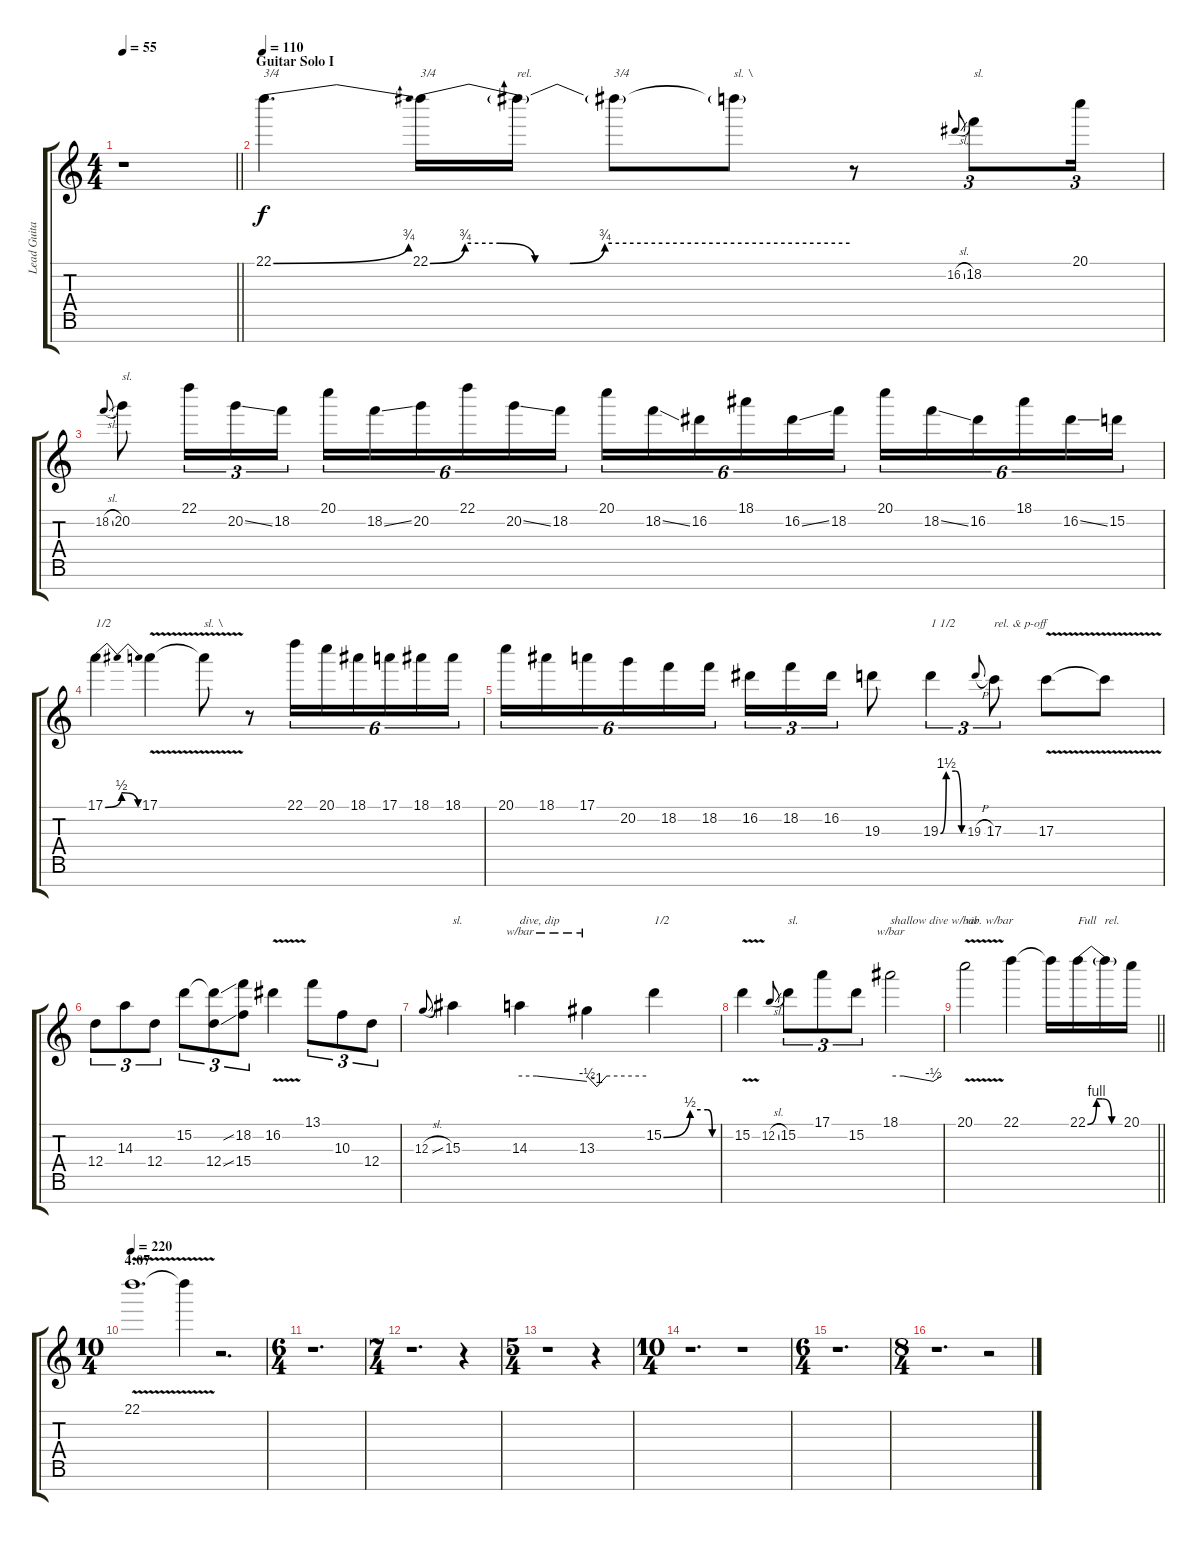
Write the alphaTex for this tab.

\track ("Lead Guitar" "Lead Guita") {instrument distortionguitar}
\staff {score tabs}
\tuning (E4 B3 G3 D3 A2 E2 B1) {hide}
\ts (4 4)
\tempo 55
\clef g2
\barLineRight lightlight
\ks c
r.1{dy f} |
\section ("" "Guitar Solo I")
\tempo 110
22.1{be (bend 0 0 60 3)}.4{d txt "3/4"} 22.1{be (custom 0 0 5 3 10 3 15 0 20 0 25 3 60 3)}.16{txt "3/4"} 22.1{t}.16{txt "rel."} 22.1{t}.8{txt "3/4"} 22.1{t}.8{txt "sl. \\"} r.8 16.2{sl}.8{gr onbeat} 18.2.8{tu (3 2) txt "sl."} 20.1.16{tu (3 2)} |
18.2{sl}.8{gr onbeat} 20.2.8{txt "sl."} 22.1.16{tu (3 2)} 20.2{ss}.16{tu (3 2)} 18.2.16{tu (3 2)} 20.1.16{tu (6 4)} 18.2{ss}.16{tu (6 4)} 20.2.16{tu (6 4)} 22.1.16{tu (6 4)} 20.2{ss}.16{tu (6 4)} 18.2.16{tu (6 4)} 20.1.16{tu (6 4)} 18.2{ss}.16{tu (6 4)} 16.2.16{tu (6 4)} 18.1.16{tu (6 4)} 16.2{ss}.16{tu (6 4)} 18.2.16{tu (6 4)} 20.1.16{tu (6 4)} 18.2{ss}.16{tu (6 4)} 16.2.16{tu (6 4)} 18.1.16{tu (6 4)} 16.2{ss}.16{tu (6 4)} 15.2.16{tu (6 4)} |
17.1{be (bendrelease 0 0 20 2 50 2 60 0)}.4{txt "1/2"} 17.1{v}.4 17.1{t}.8{txt "sl. \\"} r.8 22.1.16{tu (6 4)} 20.1.16{tu (6 4)} 18.1.16{tu (6 4)} 17.1.16{tu (6 4)} 18.1.16{tu (6 4)} 18.1.16{tu (6 4)} |
20.1.16{tu (6 4)} 18.1.16{tu (6 4)} 17.1.16{tu (6 4)} 20.2.16{tu (6 4)} 18.2.16{tu (6 4)} 18.2.16{tu (6 4)} 16.2.16{tu (3 2)} 18.2.16{tu (3 2)} 16.2.16{tu (3 2)} 19.3.8 19.3{be (custom 0 0 15 6 40 6 55 0 60 0)}.4{tu (3 2) txt "1 1/2"} 19.3{h}.8{gr onbeat} 17.3.8{tu (3 2) txt "rel. & p-off"} 17.3{v}.8 17.3{t}.8 |
12.4.8{tu (3 2)} 14.3.8{tu (3 2)} 12.4.8{tu (3 2)} 15.2.8{tu (3 2)} (15.2{ss t} 12.4{ss}).8{tu (3 2)} (18.2 15.4).8{tu (3 2)} 16.2{v}.4 13.1.8{tu (3 2)} 10.3.8{tu (3 2)} 12.4.8{tu (3 2)} |
12.3{sl}.8{gr onbeat} 15.3.4{txt "sl."} 14.3.4{tbe (custom default 0 0 15 0 60 -2) txt "dive, dip"} 13.3.4{tbe (custom default 0 0 10 -4 20 0 60 0)} 15.2{be (custom 0 0 30 2 50 2 55 0 60 0)}.4{txt "1/2"} |
15.2{v}.4 12.2{sl}.8{gr onbeat} 15.2.8{tu (3 2) txt "sl."} 17.1.8{tu (3 2)} 15.2.8{tu (3 2)} 18.1.2{tbe (custom default 0 0 15 0 50 -2 60 0) txt "shallow dive w/bar"} |
\barLineRight lightlight
20.1{v}.2{txt "vib. w/bar"} 22.1.4 22.1{t}.16 22.1{be (custom 0 0 15 4 25 4 40 0 60 0)}.16{txt "Full"} 22.1{t}.16{txt "rel."} 20.1.16 |
\ts (10 4)
\section ("" "4:07")
\tempo 220
22.1{v}.1{d} 22.1{t}.4 r.2{d} |
\ts (6 4)
r.1{d} |
\ts (7 4)
r.1{d} r.4 |
\ts (5 4)
r.1 r.4 |
\ts (10 4)
r.1{d} r.1 |
\ts (6 4)
r.1{d} |
\ts (8 4)
r.1{d} r.2
